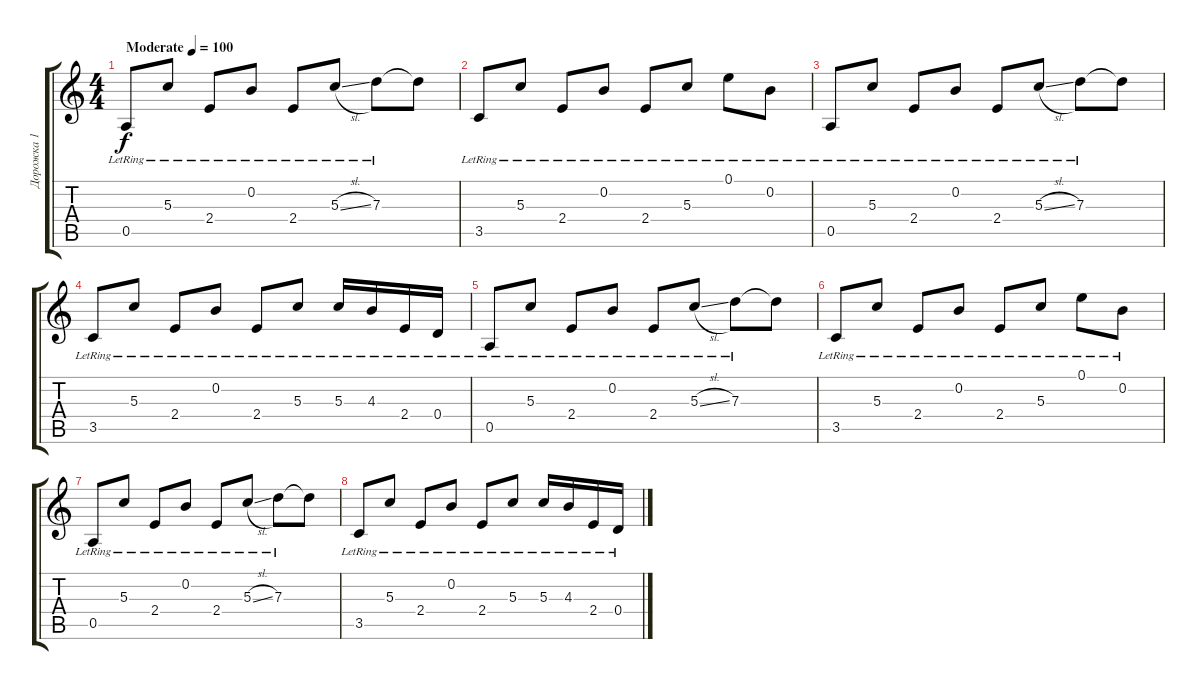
\track ("Дорожка 1" "Дорожка 1") {instrument acousticguitarsteel}
\staff {score tabs}
\tuning (E4 B3 G3 D3 A2 E2) {hide}
\ts (4 4)
\tempo (100 "Moderate")
\clef g2
\ks c
0.5{lr}.8{dy f instrument acousticguitarsteel} 5.3{lr}.8 2.4{lr}.8 0.2{lr}.8 2.4{lr}.8 5.3{sl lr}.8 7.3{lr}.8 7.3{t}.8 |
3.5{lr}.8 5.3{lr}.8 2.4{lr}.8 0.2{lr}.8 2.4{lr}.8 5.3{lr}.8 0.1{lr}.8 0.2{lr}.8 |
0.5{lr}.8 5.3{lr}.8 2.4{lr}.8 0.2{lr}.8 2.4{lr}.8 5.3{sl lr}.8 7.3{lr}.8 7.3{t}.8 |
3.5{lr}.8 5.3{lr}.8 2.4{lr}.8 0.2{lr}.8 2.4{lr}.8 5.3{lr}.8 5.3{lr}.16 4.3{lr}.16 2.4{lr}.16 0.4{lr}.16 |
0.5{lr}.8 5.3{lr}.8 2.4{lr}.8 0.2{lr}.8 2.4{lr}.8 5.3{sl lr}.8 7.3{lr}.8 7.3{t}.8 |
3.5{lr}.8 5.3{lr}.8 2.4{lr}.8 0.2{lr}.8 2.4{lr}.8 5.3{lr}.8 0.1{lr}.8 0.2{lr}.8 |
0.5{lr}.8 5.3{lr}.8 2.4{lr}.8 0.2{lr}.8 2.4{lr}.8 5.3{sl lr}.8 7.3{lr}.8 7.3{t}.8 |
3.5{lr}.8 5.3{lr}.8 2.4{lr}.8 0.2{lr}.8 2.4{lr}.8 5.3{lr}.8 5.3{lr}.16 4.3{lr}.16 2.4{lr}.16 0.4{lr}.16
